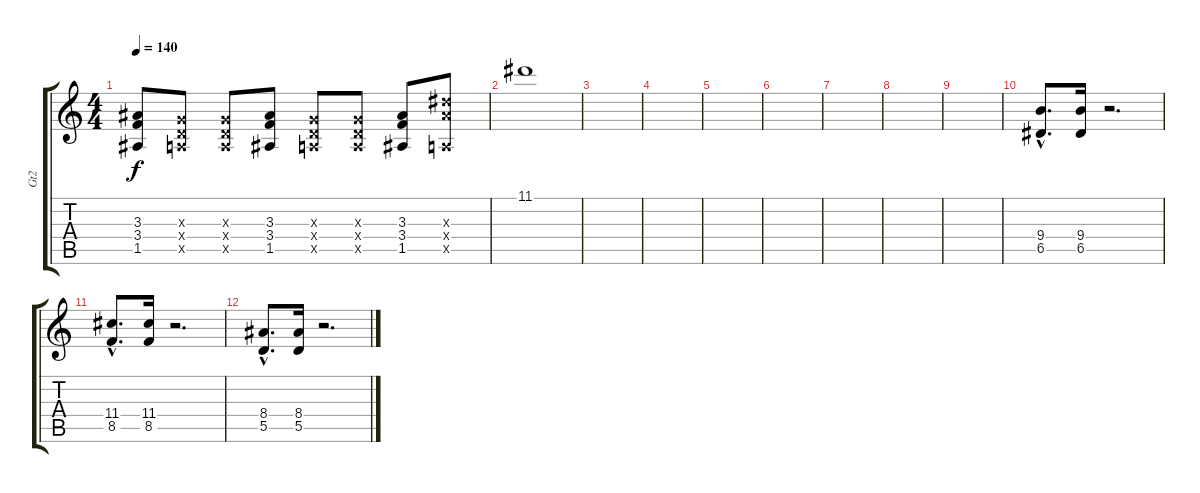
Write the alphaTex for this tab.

\track ("Gt2" "Gt2") {instrument overdrivenguitar}
\staff {score tabs}
\tuning (E4 B3 G3 D3 A2 E2) {hide}
\ts (4 4)
\tempo 140
\clef g2
\ks c
(3.3 3.4 1.5).8{dy f} (0.3{x} 0.4{x} 0.5{x}).8 (0.3{x} 0.4{x} 0.5{x}).8 (3.3 3.4 1.5).8 (0.3{x} 0.4{x} 0.5{x}).8 (0.3{x} 0.4{x} 0.5{x}).8 (3.3 3.4 1.5).8 (8.3{x} 8.4{x} 0.5{x}).8 |
11.1.1{volume 11} |
|
|
|
|
|
|
|
(9.4{hac} 6.5{hac}).8{d volume 9} (9.4 6.5).16 r.2{d} |
(11.4{hac} 8.5{hac}).8{d} (11.4 8.5).16 r.2{d} |
(8.4{hac} 5.5{hac}).8{d} (8.4 5.5).16 r.2{d}
